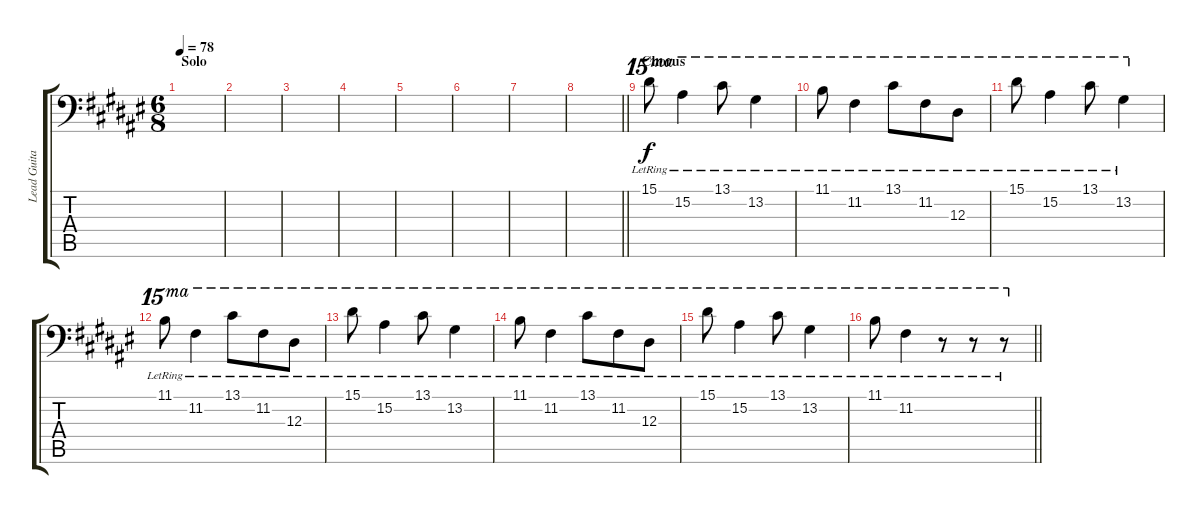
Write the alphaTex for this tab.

\track ("Lead Guitar (Clean)" "Lead Guita") {instrument electricguitarclean}
\staff {score tabs}
\tuning (C4 G3 Eb3 Bb2 F2 Bb1) {hide}
\ts (6 8)
\section ("" "Solo")
\tempo 78
\clef f4
\ks d#minor
|
|
|
|
|
|
|
\barLineRight lightlight
|
\section ("" "Chorus")
15.1{lr}.8{ot 15ma volume 8} 15.2{lr}.4{ot 15ma} 13.1{lr}.8{ot 15ma} 13.2{lr}.4{ot 15ma} |
11.1{lr}.8{ot 15ma} 11.2{lr}.4{ot 15ma} 13.1{lr}.8{ot 15ma} 11.2{lr}.8{ot 15ma} 12.3{lr}.8{ot 15ma} |
15.1{lr}.8{ot 15ma} 15.2{lr}.4{ot 15ma} 13.1{lr}.8{ot 15ma} 13.2{lr}.4{ot 15ma} |
11.1{lr}.8{ot 15ma} 11.2{lr}.4{ot 15ma} 13.1{lr}.8{ot 15ma} 11.2{lr}.8{ot 15ma} 12.3{lr}.8{ot 15ma} |
15.1{lr}.8{ot 15ma} 15.2{lr}.4{ot 15ma} 13.1{lr}.8{ot 15ma} 13.2{lr}.4{ot 15ma} |
11.1{lr}.8{ot 15ma} 11.2{lr}.4{ot 15ma} 13.1{lr}.8{ot 15ma} 11.2{lr}.8{ot 15ma} 12.3{lr}.8{ot 15ma} |
15.1{lr}.8{ot 15ma} 15.2{lr}.4{ot 15ma} 13.1{lr}.8{ot 15ma} 13.2{lr}.4{ot 15ma} |
\barLineRight lightlight
11.1{lr}.8{ot 15ma} 11.2{lr}.4{ot 15ma} r.8{ot 15ma} r.8{ot 15ma} r.8{ot 15ma}
